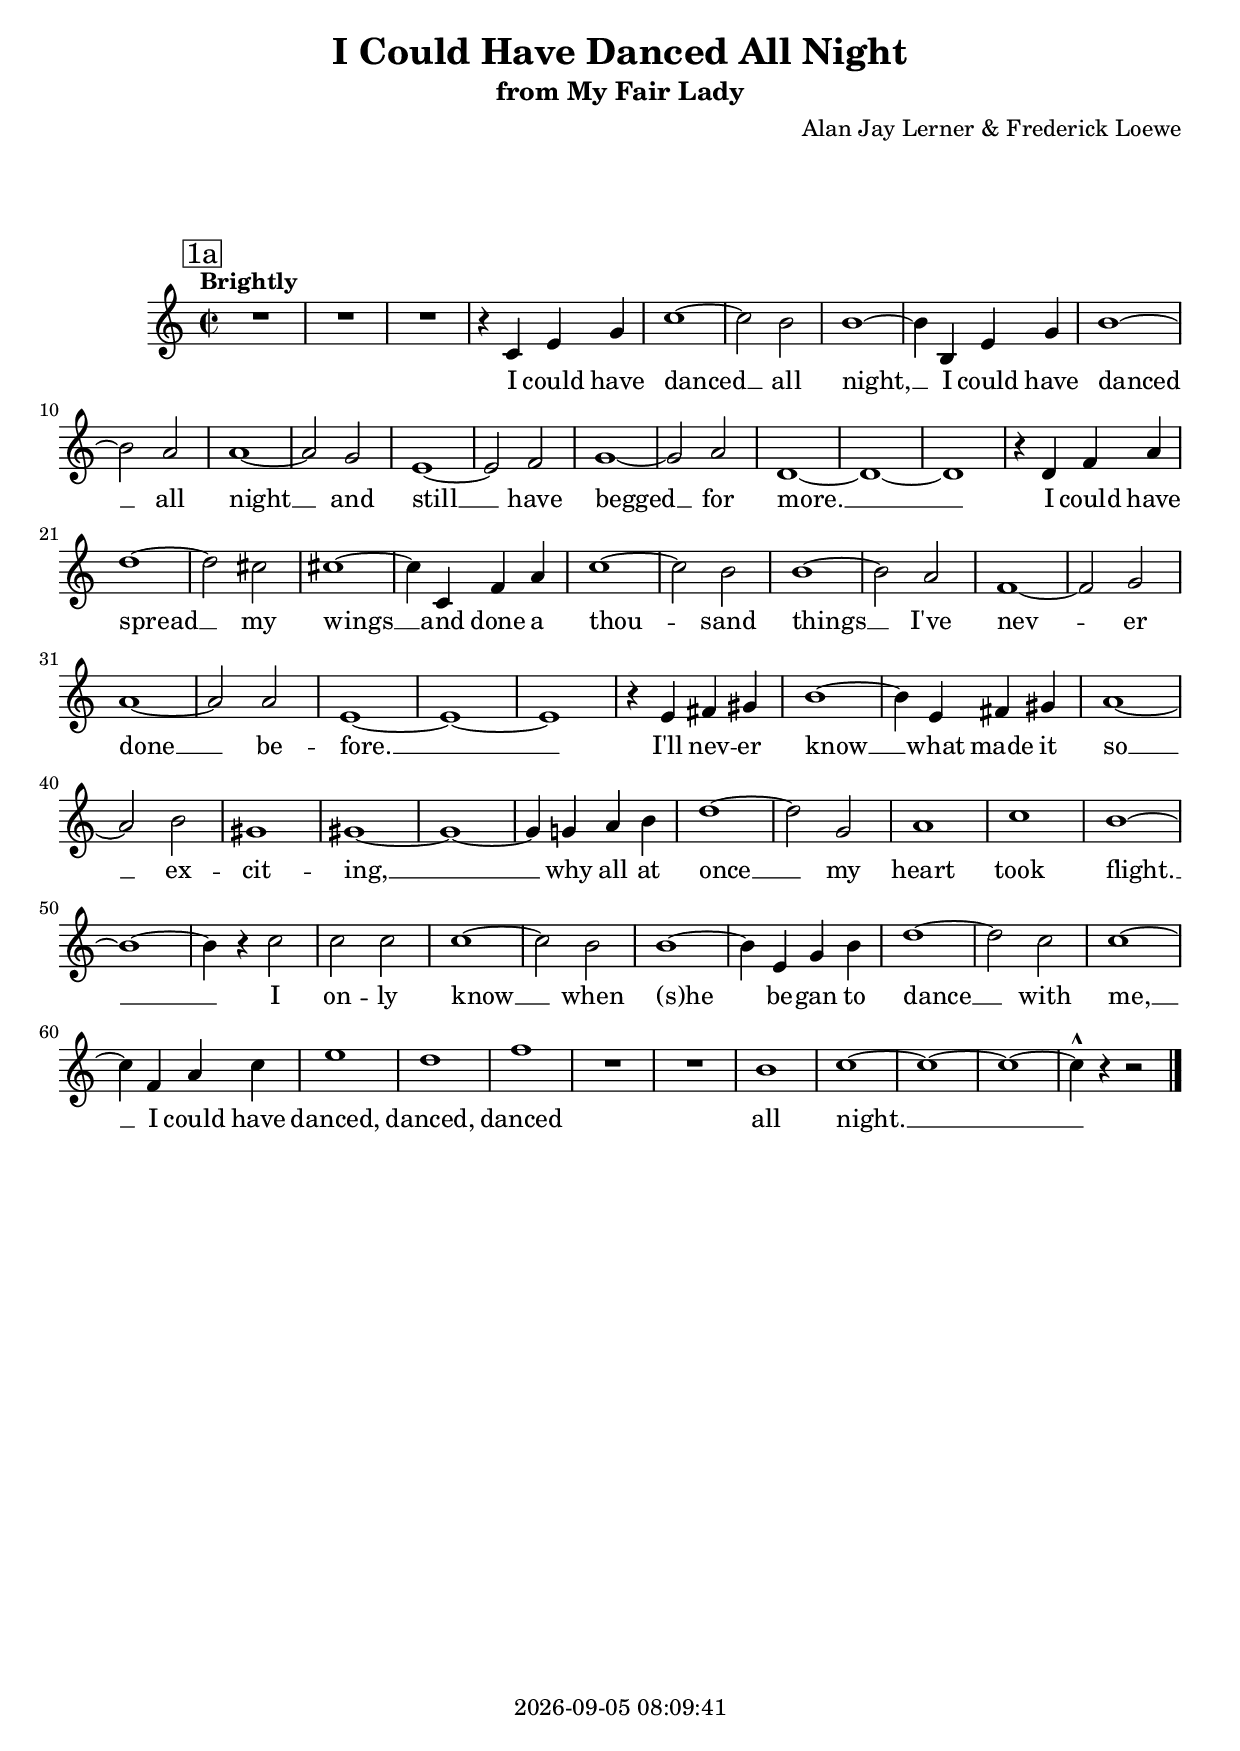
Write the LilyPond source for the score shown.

\version "2.22.0"

\include "predefined-guitar-fretboards.ly"
\include "articulate.ly"

today = #(strftime "%Y-%m-%d %H:%M:%S" (localtime (current-time)))

\header {
% centered at top
%  dedication  = "dedication"
  title       = "I Could Have Danced All Night"
  subtitle    = "from My Fair Lady"
%  subsubtitle = "subsubtitle"
%  instrument  = "instrument"
  
% arrangement of following lines:
%
%  poet    composer
%  meter   arranger
%  piece       opus

  composer    = "Alan Jay Lerner & Frederick Loewe"
%  arranger    = "arranger"
%  opus        = "opus"

%  poet        = "poet"
%  meter       = "meter"
%  piece       = "piece"

% centered at bottom
% tagline     = "tagline" % default lilypond version
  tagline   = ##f
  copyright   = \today
}

% #(set-global-staff-size 16)

global = {
  \key c \major
  \time 2/2
}

TempoTrack = {
  \tempo Brightly 2=120
  \set Score.tempoHideNote = ##t
  s4
}

RehearsalTrack = {
%  \set Score.currentBarNumber = #5
  \mark \markup { \box "1a" } s2.*4
}

ChordTrack = \chordmode {
}

melody = \relative {
  \global
  R1*3                                 | r4 c' e g | % 106a
  c1~      | c2 b          | b1~       | b4 b, e g    | b1~         | % 106b
  b2 a     | a1~           | a2 g      | e1~          | e2 f        | % 106c
  g1~      |  g2 a         | d,1~      | d1~          | d1          | % 106d
  r4 d f a | d1~           | d2 cis    | cis1~        | cis4 c, f a | % 107a
  c1~      | c2 b          | b1~       | b2 a         |               % 107b
  f1~      | f2 g          | a1 ~      | a2 2         |               % 107c
  e1~      | e1~           | e1        | r4 e fis gis |               % 107d
  b1~      | b4 e, fis gis | a1 ~      | a2 b         |               % 108a
  gis1     | gis1 ~        | gis1 ~    | gis4 g a b   |               % 108b
  d1 ~     | d2 g,         | a1        | c1           |               % 108c
  b1 ~     | b1 ~          | b4 r c2   | c2 2         |               % 108d
  c1 ~     | c2 b  b1 ~    | b4 e, g b |                              % 109a
  d1 ~     | d2 c          | c1 ~      | c4 f, a c    |               % 109b
  e1       | d1            | f1        | R1           | R1          | % 109c
  b,1      | c1 ~          | c1 ~      | c1 ~         | c4^^ r r2   | % 109d
  \bar "|."
}

wordsOne = \lyricmode {
  I could have danced __ all night, __
  I could have danced __ all night __
  and still __ have begged __ for more. __
  I could have spread __ my wings __
  and done a thou -- sand things __
  I've nev -- er done __
  be -- fore. __
  I'll nev -- er know __ what made it so __ ex -- cit -- ing, __
  why all at once __ my heart took flight. __
  I on -- ly know __ when "(s)he" be -- gan to dance __ with me, __
  I could have danced, danced, danced all night. __
  
}

\book {
  \bookOutputSuffix "melody"
%  \paper {
%    top-margin = 0
%    left-margin = 7
%    right-margin = 1
%    paper-width = 190\mm
%    page-breaking = #ly:one-page-breaking
%    system-system-spacing.basic-distance = #22
%    system-separator-markup = \slashSeparator
%  }
  \score {
%   \unfoldRepeats
%   \articulate
    <<
      <<
        \new ChordNames { \ChordTrack }
        \new FretBoards { \ChordTrack }
      >>
      <<
        \new ChoirStaff <<
                                % Single melody staff
          \new Staff = melody
          <<
            \new Voice \TempoTrack
            \new Voice \RehearsalTrack
            \new Voice \melody
            \addlyrics \wordsOne
          >>
        >>
      >>
    >>
    \layout {
      indent = 1.5\cm
      \pointAndClickOff
      \context {
        \Staff \RemoveAllEmptyStaves
        barNumberVisibility = #first-bar-number-invisible-save-broken-bars
        \override BarNumber.break-visibility = ##(#f #t #t)
      }
    }
    \midi {}
  }
}
